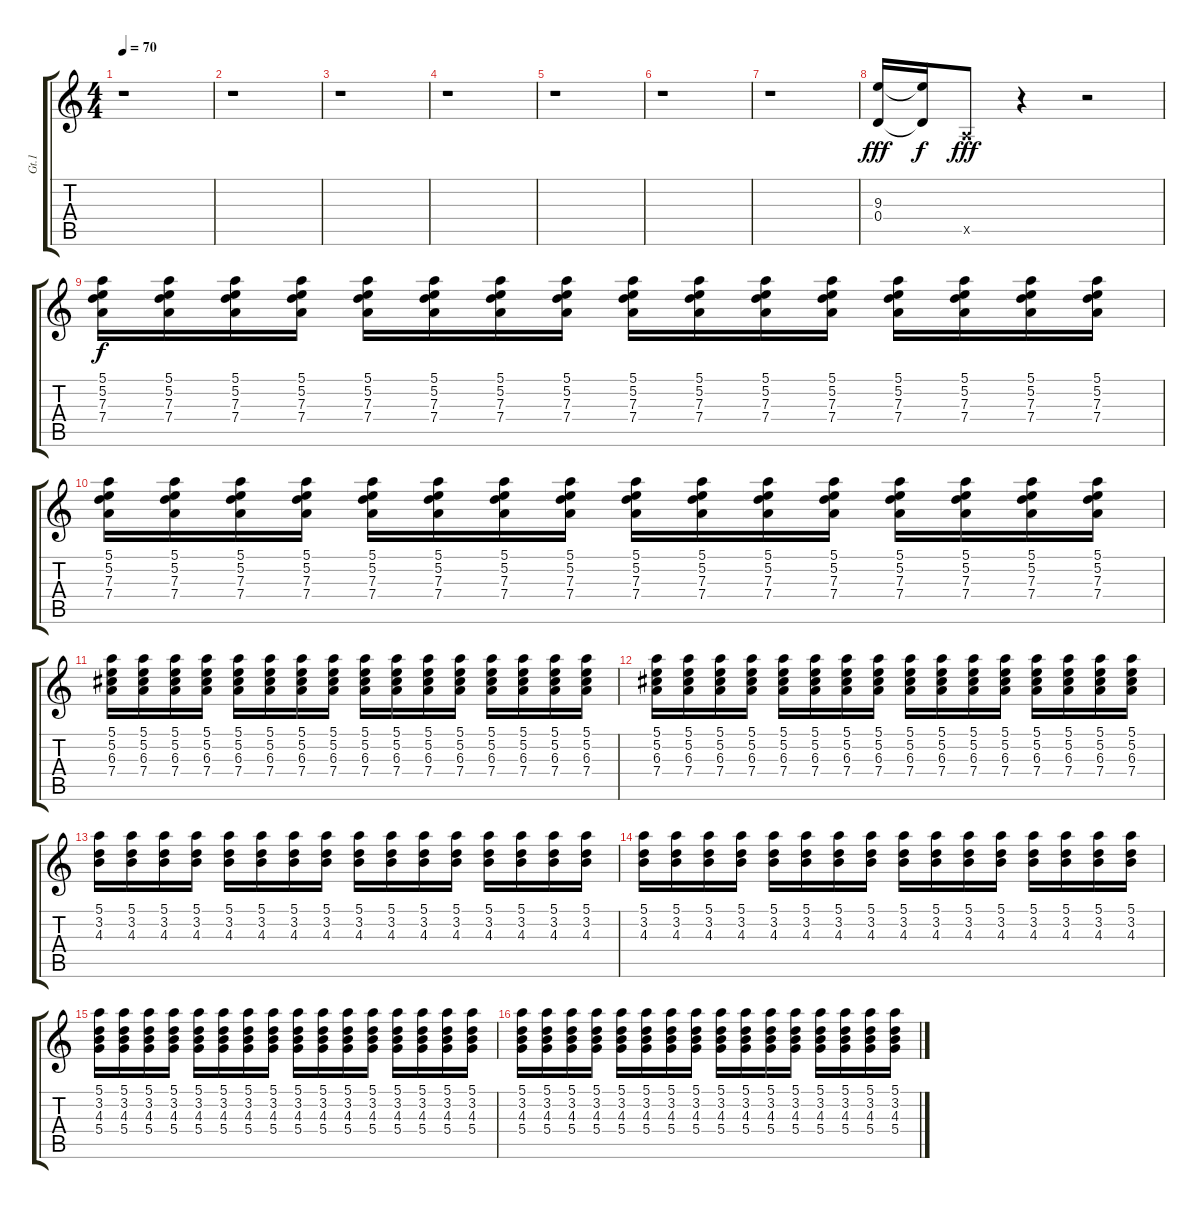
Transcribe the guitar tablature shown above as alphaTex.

\track ("Gt.1" "Gt.1") {instrument distortionguitar}
\staff {score tabs}
\tuning (E4 B3 G3 D3 A2 E2) {hide}
\ts (4 4)
\tempo 70
\clef g2
\ks c
r.1{dy f} |
r.1 |
r.1 |
r.1 |
r.1 |
r.1 |
r.1 |
(9.3 0.4).16{dy fff volume 13} (9.3{t} 0.4{t}).16{dy f} 0.5{x}.8{dy fff} r.4 r.2 |
(5.1 5.2 7.3 7.4).16{dy f volume 8} (5.1 5.2 7.3 7.4).16 (5.1 5.2 7.3 7.4).16 (5.1 5.2 7.3 7.4).16 (5.1 5.2 7.3 7.4).16 (5.1 5.2 7.3 7.4).16 (5.1 5.2 7.3 7.4).16 (5.1 5.2 7.3 7.4).16 (5.1 5.2 7.3 7.4).16 (5.1 5.2 7.3 7.4).16 (5.1 5.2 7.3 7.4).16 (5.1 5.2 7.3 7.4).16 (5.1 5.2 7.3 7.4).16 (5.1 5.2 7.3 7.4).16 (5.1 5.2 7.3 7.4).16 (5.1 5.2 7.3 7.4).16 |
(5.1 5.2 7.3 7.4).16 (5.1 5.2 7.3 7.4).16 (5.1 5.2 7.3 7.4).16 (5.1 5.2 7.3 7.4).16 (5.1 5.2 7.3 7.4).16 (5.1 5.2 7.3 7.4).16 (5.1 5.2 7.3 7.4).16 (5.1 5.2 7.3 7.4).16 (5.1 5.2 7.3 7.4).16 (5.1 5.2 7.3 7.4).16 (5.1 5.2 7.3 7.4).16 (5.1 5.2 7.3 7.4).16 (5.1 5.2 7.3 7.4).16 (5.1 5.2 7.3 7.4).16 (5.1 5.2 7.3 7.4).16 (5.1 5.2 7.3 7.4).16 |
(5.1 5.2 6.3 7.4).16 (5.1 5.2 6.3 7.4).16 (5.1 5.2 6.3 7.4).16 (5.1 5.2 6.3 7.4).16 (5.1 5.2 6.3 7.4).16 (5.1 5.2 6.3 7.4).16 (5.1 5.2 6.3 7.4).16 (5.1 5.2 6.3 7.4).16 (5.1 5.2 6.3 7.4).16 (5.1 5.2 6.3 7.4).16 (5.1 5.2 6.3 7.4).16 (5.1 5.2 6.3 7.4).16 (5.1 5.2 6.3 7.4).16 (5.1 5.2 6.3 7.4).16 (5.1 5.2 6.3 7.4).16 (5.1 5.2 6.3 7.4).16 |
(5.1 5.2 6.3 7.4).16 (5.1 5.2 6.3 7.4).16 (5.1 5.2 6.3 7.4).16 (5.1 5.2 6.3 7.4).16 (5.1 5.2 6.3 7.4).16 (5.1 5.2 6.3 7.4).16 (5.1 5.2 6.3 7.4).16 (5.1 5.2 6.3 7.4).16 (5.1 5.2 6.3 7.4).16 (5.1 5.2 6.3 7.4).16 (5.1 5.2 6.3 7.4).16 (5.1 5.2 6.3 7.4).16 (5.1 5.2 6.3 7.4).16 (5.1 5.2 6.3 7.4).16 (5.1 5.2 6.3 7.4).16 (5.1 5.2 6.3 7.4).16 |
(5.1 3.2 4.3).16 (5.1 3.2 4.3).16 (5.1 3.2 4.3).16 (5.1 3.2 4.3).16 (5.1 3.2 4.3).16 (5.1 3.2 4.3).16 (5.1 3.2 4.3).16 (5.1 3.2 4.3).16 (5.1 3.2 4.3).16 (5.1 3.2 4.3).16 (5.1 3.2 4.3).16 (5.1 3.2 4.3).16 (5.1 3.2 4.3).16 (5.1 3.2 4.3).16 (5.1 3.2 4.3).16 (5.1 3.2 4.3).16 |
(5.1 3.2 4.3).16 (5.1 3.2 4.3).16 (5.1 3.2 4.3).16 (5.1 3.2 4.3).16 (5.1 3.2 4.3).16 (5.1 3.2 4.3).16 (5.1 3.2 4.3).16 (5.1 3.2 4.3).16 (5.1 3.2 4.3).16 (5.1 3.2 4.3).16 (5.1 3.2 4.3).16 (5.1 3.2 4.3).16 (5.1 3.2 4.3).16 (5.1 3.2 4.3).16 (5.1 3.2 4.3).16 (5.1 3.2 4.3).16 |
(5.1 3.2 4.3 5.4).16 (5.1 3.2 4.3 5.4).16 (5.1 3.2 4.3 5.4).16 (5.1 3.2 4.3 5.4).16 (5.1 3.2 4.3 5.4).16 (5.1 3.2 4.3 5.4).16 (5.1 3.2 4.3 5.4).16 (5.1 3.2 4.3 5.4).16 (5.1 3.2 4.3 5.4).16 (5.1 3.2 4.3 5.4).16 (5.1 3.2 4.3 5.4).16 (5.1 3.2 4.3 5.4).16 (5.1 3.2 4.3 5.4).16 (5.1 3.2 4.3 5.4).16 (5.1 3.2 4.3 5.4).16 (5.1 3.2 4.3 5.4).16 |
(5.1 3.2 4.3 5.4).16 (5.1 3.2 4.3 5.4).16 (5.1 3.2 4.3 5.4).16 (5.1 3.2 4.3 5.4).16 (5.1 3.2 4.3 5.4).16 (5.1 3.2 4.3 5.4).16 (5.1 3.2 4.3 5.4).16 (5.1 3.2 4.3 5.4).16 (5.1 3.2 4.3 5.4).16 (5.1 3.2 4.3 5.4).16 (5.1 3.2 4.3 5.4).16 (5.1 3.2 4.3 5.4).16 (5.1 3.2 4.3 5.4).16 (5.1 3.2 4.3 5.4).16 (5.1 3.2 4.3 5.4).16 (5.1 3.2 4.3 5.4).16
